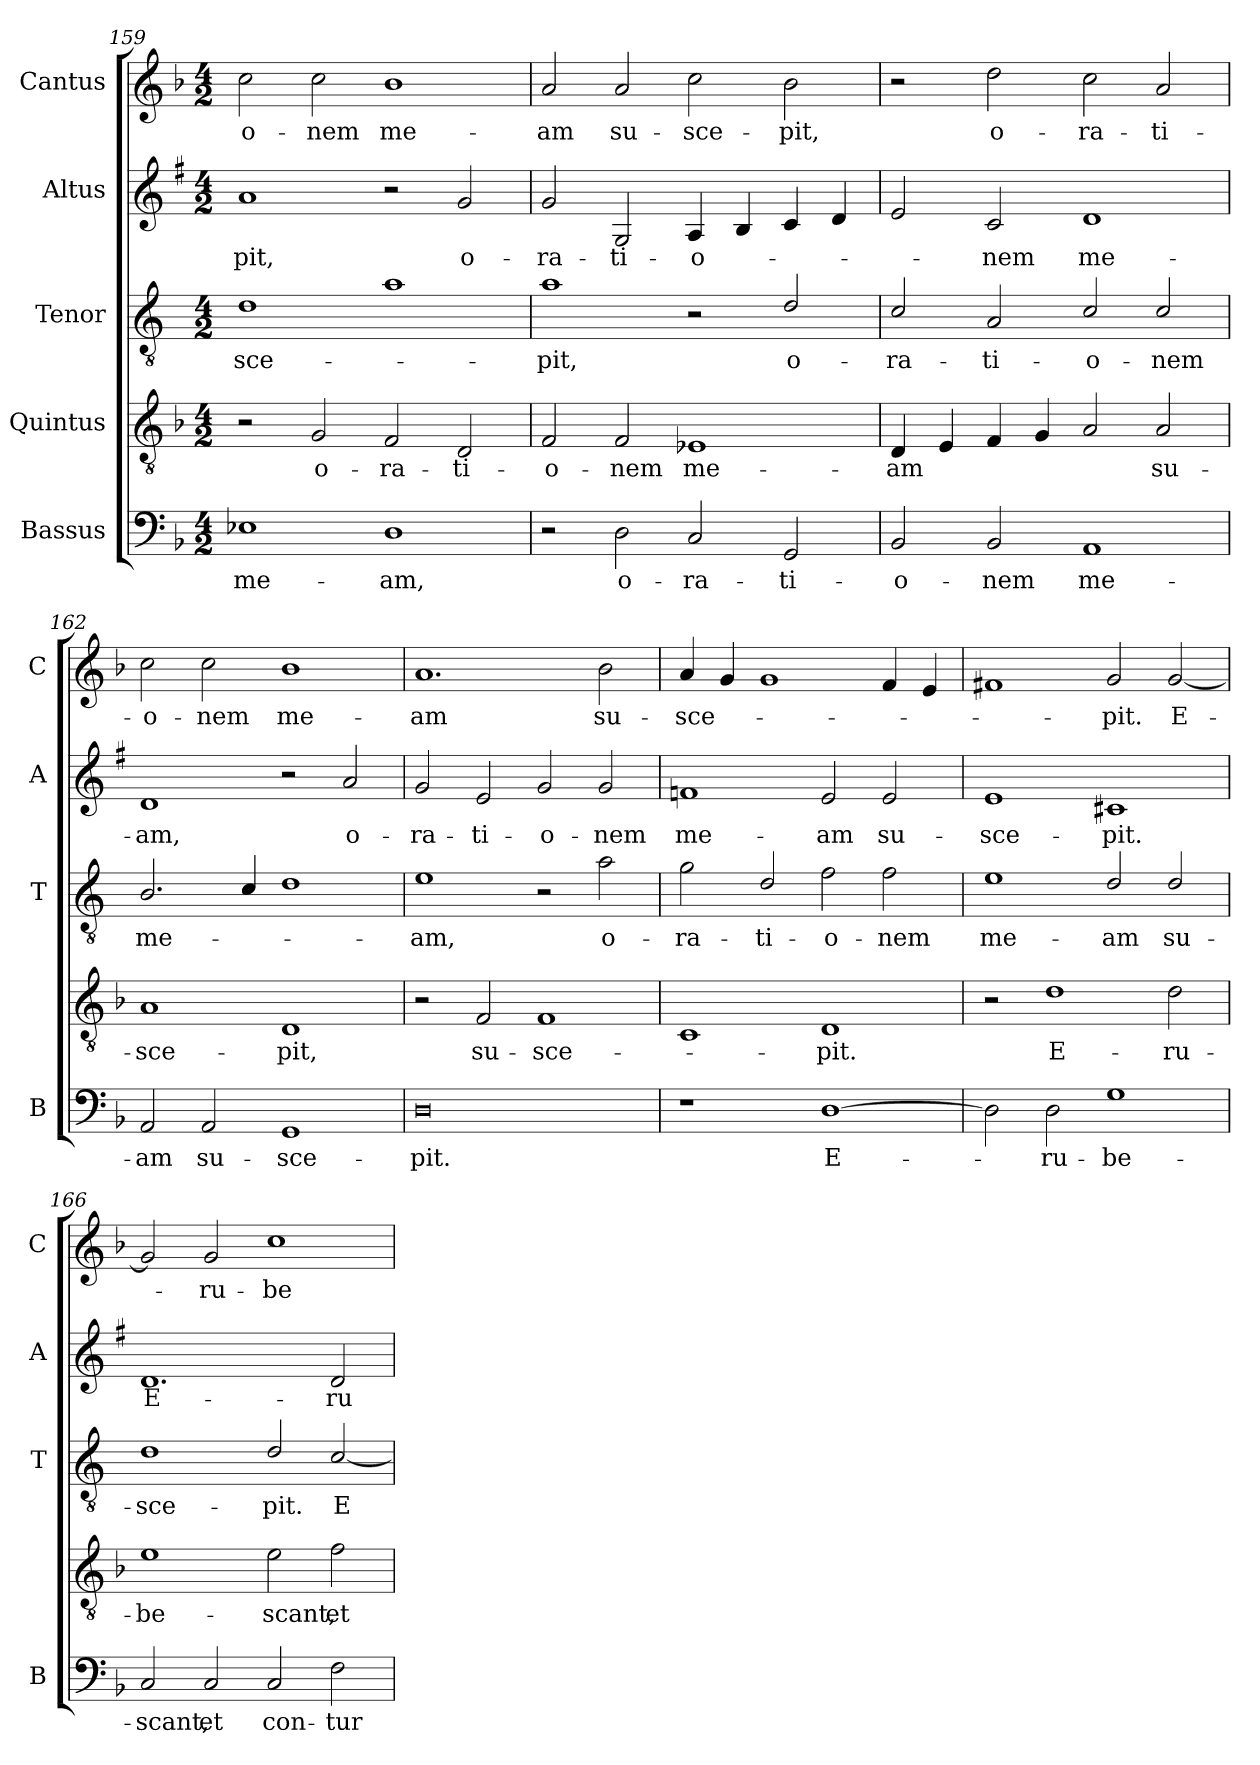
**kern	**text	**kern	**text	**kern	**text	**kern	**text	**kern	**text
*part5	*part5	*part4	*part4	*part3	*part3	*part2	*part2	*part1	*part1
*staff5	*staff5	*staff4	*staff4	*staff3	*staff3	*staff2	*staff2	*staff1	*staff1
*I"Bassus	*	*I"Quintus	*	*I"Tenor	*	*I"Altus	*	*I"Cantus	*
*I'B	*	*	*	*I'T	*	*I'A	*	*I'C	*
*clefF4	*	*clefGv2	*	*clefGv2	*	*clefG2	*	*clefG2	*
*	*	*	*	*ITrd4c7	*	*ITrd1c2	*	*	*
*k[b-]	*	*k[b-]	*	*k[b-]	*	*k[b-]	*	*k[b-]	*
*F:	*	*F:	*	*F:	*	*F:	*	*F:	*
*M4/2	*	*M4/2	*	*M4/2	*	*M4/2	*	*M4/2	*
=159	=159	=159	=159	=159	=159	=159	=159	=159	=159
!	!LO:LY:b	!	!	!	!LO:LY:b	!	!LO:LY:b	!	!LO:LY:b
1E-X	me-	2r	.	1G	-sce-	1g	-pit,	2cc\	-o-
!	!	!	!LO:LY:b	!	!	!	!	!	!LO:LY:b
.	.	2G/	o-	.	.	.	.	2cc\	-nem
!	!LO:LY:b	!	!LO:LY:b	!	!	!	!	!	!LO:LY:b
1D	-am,	2F/	-ra-	1d	.	2r	.	1b-	me-
!	!	!	!LO:LY:b	!	!	!	!LO:LY:b	!	!
.	.	2D/	-ti-	.	.	2f/	o-	.	.
=160	=160	=160	=160	=160	=160	=160	=160	=160	=160
!	!	!	!LO:LY:b	!	!LO:LY:b	!	!LO:LY:b	!	!LO:LY:b
2r	.	2F/	-o-	1d	-pit,	2f/	-ra-	2a/	-am
!	!LO:LY:b	!	!LO:LY:b	!	!	!	!LO:LY:b	!	!LO:LY:b
2D\	o-	2F/	-nem	.	.	2F/	-ti-	2a/	su-
!	!LO:LY:b	!	!LO:LY:b	!	!	!	!LO:LY:b	!	!LO:LY:b
2C/	-ra-	1E-X	me-	2r	.	4G/	-o-	2cc\	-sce-
.	.	.	.	.	.	4A/	.	.	.
!	!LO:LY:b	!	!	!	!LO:LY:b	!	!	!	!LO:LY:b
2GG/	-ti-	.	.	2G/	o-	4B-/	.	2b-\	-pit,
.	.	.	.	.	.	4c/	.	.	.
=161	=161	=161	=161	=161	=161	=161	=161	=161	=161
!	!LO:LY:b	!	!LO:LY:b	!	!LO:LY:b	!	!	!	!
2BB-/	-o-	4D/	-am	2F/	-ra-	2d/	.	2r	.
.	.	4E/	.	.	.	.	.	.	.
!	!LO:LY:b	!	!	!	!LO:LY:b	!	!LO:LY:b	!	!LO:LY:b
2BB-/	-nem	4F/	.	2D/	-ti-	2B-/	-nem	2dd\	o-
.	.	4G/	.	.	.	.	.	.	.
!	!LO:LY:b	!	!	!	!LO:LY:b	!	!LO:LY:b	!	!LO:LY:b
1AA	me-	2A/	.	2F/	-o-	1c	me-	2cc\	-ra-
!	!	!	!LO:LY:b	!	!LO:LY:b	!	!	!	!LO:LY:b
.	.	2A/	su-	2F/	-nem	.	.	2a/	-ti-
!!LO:PB:g=z
=162	=162	=162	=162	=162	=162	=162	=162	=162	=162
!	!LO:LY:b	!	!LO:LY:b	!	!LO:LY:b	!	!LO:LY:b	!	!LO:LY:b
2AA/	-am	1A	-sce-	2.E/	me-	1c	-am,	2cc\	-o-
!	!LO:LY:b	!	!	!	!	!	!	!	!LO:LY:b
2AA/	su-	.	.	.	.	.	.	2cc\	-nem
.	.	.	.	4F/	.	.	.	.	.
!	!LO:LY:b	!	!LO:LY:b	!	!	!	!	!	!LO:LY:b
1GG	-sce-	1D	-pit,	1G	.	2r	.	1b-	me-
!	!	!	!	!	!	!	!LO:LY:b	!	!
.	.	.	.	.	.	2g/	o-	.	.
=163	=163	=163	=163	=163	=163	=163	=163	=163	=163
!	!LO:LY:b	!	!	!	!LO:LY:b	!	!LO:LY:b	!	!LO:LY:b
0D	-pit.	2r	.	1A	-am,	2f/	-ra-	1.a	-am
!	!	!	!LO:LY:b	!	!	!	!LO:LY:b	!	!
.	.	2F/	su-	.	.	2d/	-ti-	.	.
!	!	!	!LO:LY:b	!	!	!	!LO:LY:b	!	!
.	.	1F	-sce-	2r	.	2f/	-o-	.	.
!	!	!	!	!	!LO:LY:b	!	!LO:LY:b	!	!LO:LY:b
.	.	.	.	2d\	o-	2f/	-nem	2b-\	su-
=164	=164	=164	=164	=164	=164	=164	=164	=164	=164
!	!	!	!	!	!LO:LY:b	!	!LO:LY:b	!	!LO:LY:b
1r	.	1C	.	2c\	-ra-	1e-X	me-	4a/	-sce-
.	.	.	.	.	.	.	.	4g/	.
!	!	!	!	!	!LO:LY:b	!	!	!	!
.	.	.	.	2G/	-ti-	.	.	1g	.
!	!LO:LY:b	!	!LO:LY:b	!	!LO:LY:b	!	!LO:LY:b	!	!
[1D	E-	1D	-pit.	2B-\	-o-	2d/	-am	.	.
!	!	!	!	!	!LO:LY:b	!	!LO:LY:b	!	!
.	.	.	.	2B-\	-nem	2d/	su-	4f/	.
.	.	.	.	.	.	.	.	4e/	.
=165	=165	=165	=165	=165	=165	=165	=165	=165	=165
!	!	!	!	!	!LO:LY:b	!	!LO:LY:b	!	!
2D\]	.	2r	.	1A	me-	1d	-sce-	1f#X	.
!	!LO:LY:b	!	!LO:LY:b	!	!	!	!	!	!
2D\	-ru-	1d	E-	.	.	.	.	.	.
!	!LO:LY:b	!	!	!	!LO:LY:b	!	!LO:LY:b	!	!LO:LY:b
1G	-be-	.	.	2G/	-am	1Bn	-pit.	2g/	-pit.
!	!	!	!LO:LY:b	!	!LO:LY:b	!	!	!	!LO:LY:b
.	.	2d\	-ru-	2G/	su-	.	.	[2g/	E-
=166	=166	=166	=166	=166	=166	=166	=166	=166	=166
!	!LO:LY:b	!	!LO:LY:b	!	!LO:LY:b	!	!LO:LY:b	!	!
2C/	-scant,	1e	-be-	1G	-sce-	1.c	E-	2g/]	.
!	!LO:LY:b	!	!	!	!	!	!	!	!LO:LY:b
2C/	et	.	.	.	.	.	.	2g/	-ru-
!	!LO:LY:b	!	!LO:LY:b	!	!LO:LY:b	!	!	!	!LO:LY:b
2C/	con-	2e\	-scant,	2G/	-pit.	.	.	1cc	-be-
!	!LO:LY:b	!	!LO:LY:b	!	!LO:LY:b	!	!LO:LY:b	!	!
2F\	-tur-	2f\	et	[2F/	E-	2c/	-ru-	.	.
=	=	=	=	=	=	=	=	=	=
*-	*-	*-	*-	*-	*-	*-	*-	*-	*-
